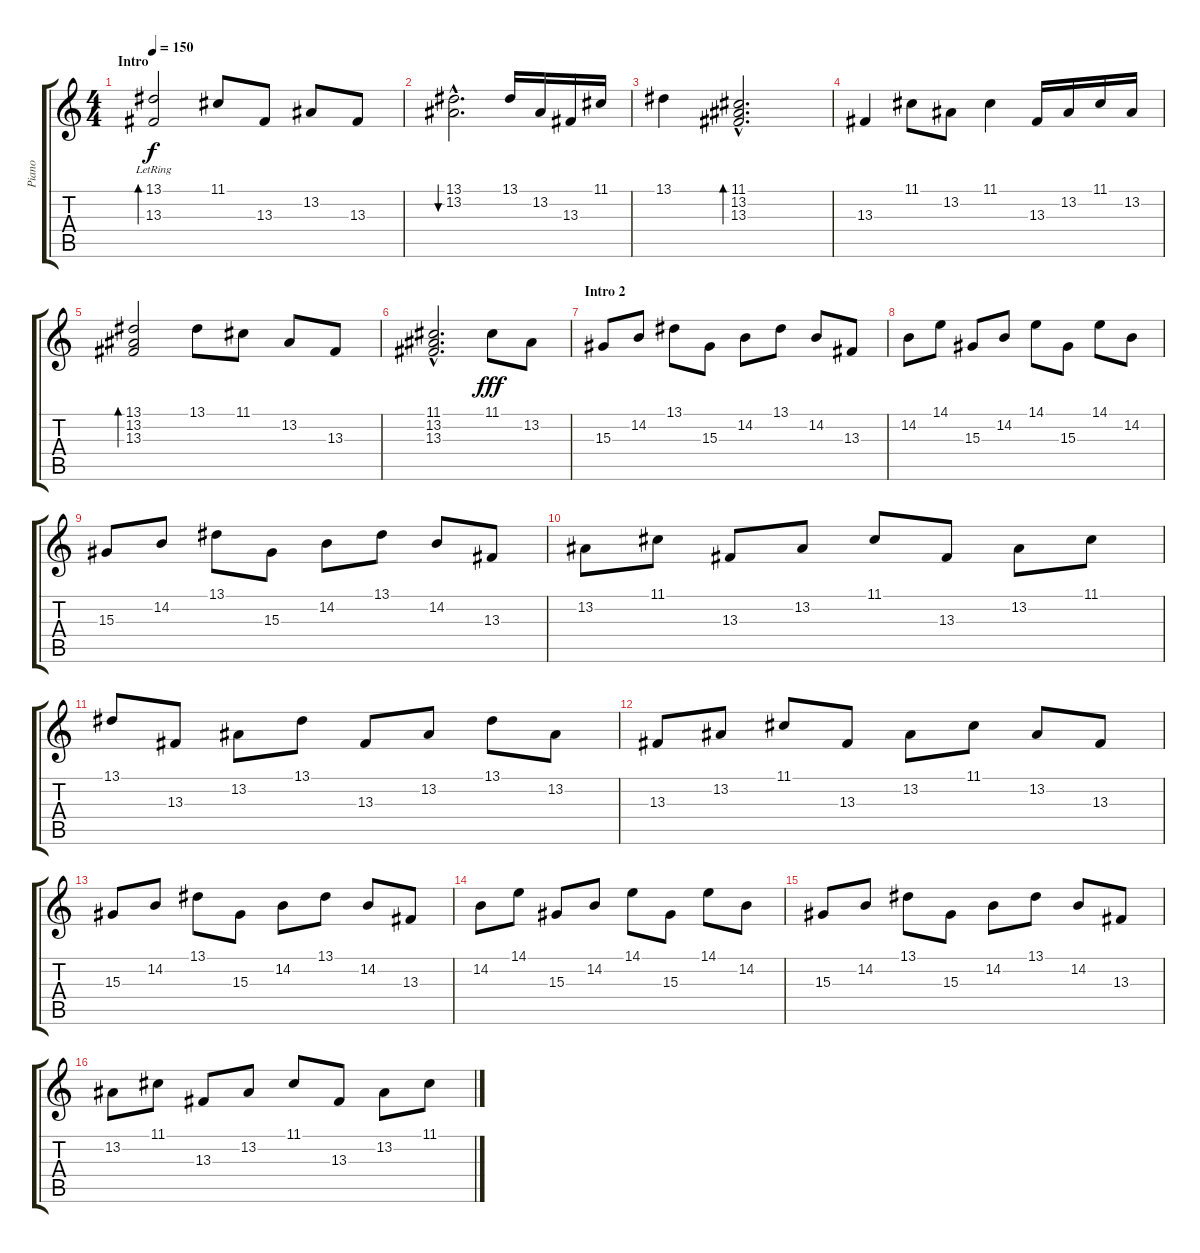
\track ("Piano" "Piano") {instrument brightacousticpiano}
\staff {score tabs}
\tuning (D4 A3 F3 C3 G2 D2) {hide}
\ts (4 4)
\section ("" "Intro")
\tempo 150
\clef g2
\ks c
(13.1 13.3{lr}).2{bd 480 dy f instrument honkytonkpiano} 11.1.8 13.3.8 13.2.8 13.3.8 |
(13.1{hac} 13.2{hac}).2{d bu 240} 13.1.16 13.2.16 13.3.16 11.1.16 |
13.1.4 (11.1{hac} 13.2{hac} 13.3{hac}).2{d bd 240} |
13.3.4 11.1.8 13.2.8 11.1.4 13.3.16 13.2.16 11.1.16 13.2.16 |
(13.1 13.2 13.3).2{bd 60} 13.1.8 11.1.8 13.2.8 13.3.8 |
(11.1{hac} 13.2{hac} 13.3{hac}).2{d} 11.1.8{dy fff} 13.2.8 |
\section ("" "Intro 2")
15.3.8 14.2.8 13.1.8 15.3.8 14.2.8 13.1.8 14.2.8 13.3.8 |
14.2.8 14.1.8 15.3.8 14.2.8 14.1.8 15.3.8 14.1.8 14.2.8 |
15.3.8 14.2.8 13.1.8 15.3.8 14.2.8 13.1.8 14.2.8 13.3.8 |
13.2.8 11.1.8 13.3.8 13.2.8 11.1.8 13.3.8 13.2.8 11.1.8 |
13.1.8 13.3.8 13.2.8 13.1.8 13.3.8 13.2.8 13.1.8 13.2.8 |
13.3.8 13.2.8 11.1.8 13.3.8 13.2.8 11.1.8 13.2.8 13.3.8 |
15.3.8 14.2.8 13.1.8 15.3.8 14.2.8 13.1.8 14.2.8 13.3.8 |
14.2.8 14.1.8 15.3.8 14.2.8 14.1.8 15.3.8 14.1.8 14.2.8 |
15.3.8 14.2.8 13.1.8 15.3.8 14.2.8 13.1.8 14.2.8 13.3.8 |
13.2.8 11.1.8 13.3.8 13.2.8 11.1.8 13.3.8 13.2.8 11.1.8
